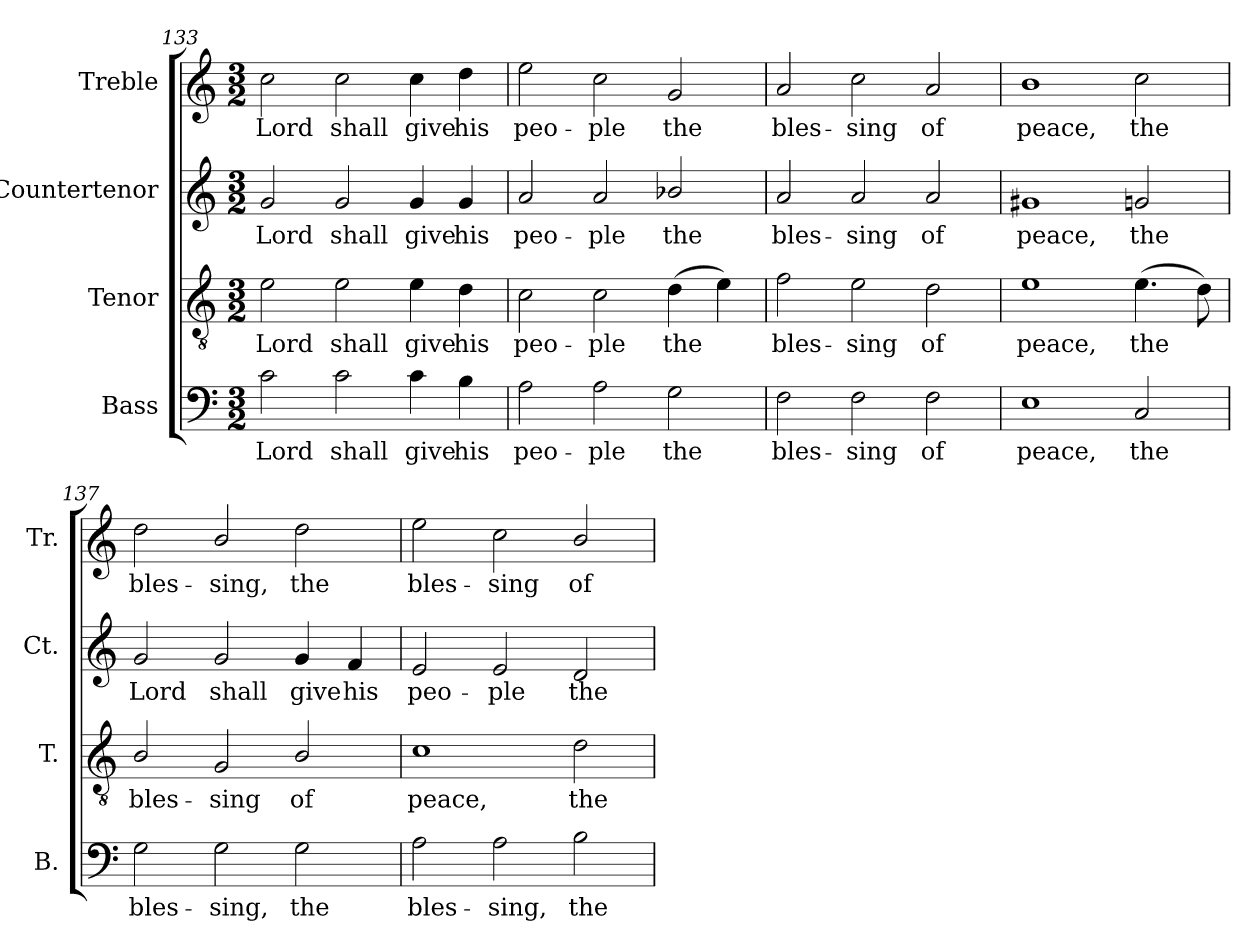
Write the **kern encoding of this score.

**kern	**text	**kern	**text	**kern	**text	**kern	**text
*part4	*part4	*part3	*part3	*part2	*part2	*part1	*part1
*staff4	*staff4	*staff3	*staff3	*staff2	*staff2	*staff1	*staff1
*I"Bass	*	*I"Tenor	*	*I"Countertenor	*	*I"Treble	*
*I'B.	*	*I'T.	*	*I'Ct.	*	*I'Tr.	*
*clefF4	*	*clefGv2	*	*clefG2	*	*clefG2	*
*	*	*ITrd7c12	*	*	*	*	*
*k[]	*	*k[]	*	*k[]	*	*k[]	*
*C:	*	*C:	*	*C:	*	*C:	*
*M3/2	*	*M3/2	*	*M3/2	*	*M3/2	*
=133	=133	=133	=133	=133	=133	=133	=133
!	!LO:LY:b:color=#000000	!	!	!	!	!	!
!	!	!	!LO:LY:b:color=#000000	!	!	!	!
!	!	!	!	!	!LO:LY:b:color=#000000	!	!
!	!	!	!	!	!	!	!LO:LY:b:color=#000000
2ci\	Lord	2Ei\	Lord	2gi/	Lord	2cci\	Lord
!	!LO:LY:b:color=#000000	!	!	!	!	!	!
!	!	!	!LO:LY:b:color=#000000	!	!	!	!
!	!	!	!	!	!LO:LY:b:color=#000000	!	!
!	!	!	!	!	!	!	!LO:LY:b:color=#000000
2ci\	shall	2Ei\	shall	2gi/	shall	2cci\	shall
!	!LO:LY:b:color=#000000	!	!	!	!	!	!
!	!	!	!LO:LY:b:color=#000000	!	!	!	!
!	!	!	!	!	!LO:LY:b:color=#000000	!	!
!	!	!	!	!	!	!	!LO:LY:b:color=#000000
4ci\	give	4Ei\	give	4gi/	give	4cci\	give
!	!LO:LY:b:color=#000000	!	!	!	!	!	!
!	!	!	!LO:LY:b:color=#000000	!	!	!	!
!	!	!	!	!	!LO:LY:b:color=#000000	!	!
!	!	!	!	!	!	!	!LO:LY:b:color=#000000
4Bi\	his	4Di\	his	4gi/	his	4ddi\	his
=134	=134	=134	=134	=134	=134	=134	=134
!	!LO:LY:b:color=#000000	!	!	!	!	!	!
!	!	!	!LO:LY:b:color=#000000	!	!	!	!
!	!	!	!	!	!LO:LY:b:color=#000000	!	!
!	!	!	!	!	!	!	!LO:LY:b:color=#000000
2Ai\	peo-	2Ci\	peo-	2ai/	peo-	2eei\	peo-
!	!LO:LY:b:color=#000000	!	!	!	!	!	!
!	!	!	!LO:LY:b:color=#000000	!	!	!	!
!	!	!	!	!	!LO:LY:b:color=#000000	!	!
!	!	!	!	!	!	!	!LO:LY:b:color=#000000
2Ai\	-ple	2Ci\	-ple	2ai/	-ple	2cci\	-ple
!	!LO:LY:b:color=#000000	!	!	!	!	!	!
!	!	!	!LO:LY:b:color=#000000	!	!	!	!
!	!	!	!	!	!LO:LY:b:color=#000000	!	!
!	!	!	!	!	!	!	!LO:LY:b:color=#000000
2Gi\	the	(4Di\	the	2b-Xi/	the	2gi/	the
.	.	4Ei\)	.	.	.	.	.
=135	=135	=135	=135	=135	=135	=135	=135
!	!LO:LY:b:color=#000000	!	!	!	!	!	!
!	!	!	!LO:LY:b:color=#000000	!	!	!	!
!	!	!	!	!	!LO:LY:b:color=#000000	!	!
!	!	!	!	!	!	!	!LO:LY:b:color=#000000
2Fi\	bles-	2Fi\	bles-	2ai/	bles-	2ai/	bles-
!	!LO:LY:b:color=#000000	!	!	!	!	!	!
!	!	!	!LO:LY:b:color=#000000	!	!	!	!
!	!	!	!	!	!LO:LY:b:color=#000000	!	!
!	!	!	!	!	!	!	!LO:LY:b:color=#000000
2Fi\	-sing	2Ei\	-sing	2ai/	-sing	2cci\	-sing
!	!LO:LY:b:color=#000000	!	!	!	!	!	!
!	!	!	!LO:LY:b:color=#000000	!	!	!	!
!	!	!	!	!	!LO:LY:b:color=#000000	!	!
!	!	!	!	!	!	!	!LO:LY:b:color=#000000
2Fi\	of	2Di\	of	2ai/	of	2ai/	of
=136	=136	=136	=136	=136	=136	=136	=136
!	!LO:LY:b:color=#000000	!	!	!	!	!	!
!	!	!	!LO:LY:b:color=#000000	!	!	!	!
!	!	!	!	!	!LO:LY:b:color=#000000	!	!
!	!	!	!	!	!	!	!LO:LY:b:color=#000000
1Ei	peace,	1Ei	peace,	1g#Xi	peace,	1bi	peace,
!	!LO:LY:b:color=#000000	!	!	!	!	!	!
!	!	!	!LO:LY:b:color=#000000	!	!	!	!
!	!	!	!	!	!LO:LY:b:color=#000000	!	!
!	!	!	!	!	!	!	!LO:LY:b:color=#000000
2Ci/	the	(4.Ei\	the	2gni/	the	2cci\	the
.	.	8Di\)	.	.	.	.	.
=137	=137	=137	=137	=137	=137	=137	=137
!	!LO:LY:b:color=#000000	!	!	!	!	!	!
!	!	!	!LO:LY:b:color=#000000	!	!	!	!
!	!	!	!	!	!LO:LY:b:color=#000000	!	!
!	!	!	!	!	!	!	!LO:LY:b:color=#000000
2Gi\	bles-	2BBi/	bles-	2gi/	Lord	2ddi\	bles-
!	!LO:LY:b:color=#000000	!	!	!	!	!	!
!	!	!	!LO:LY:b:color=#000000	!	!	!	!
!	!	!	!	!	!LO:LY:b:color=#000000	!	!
!	!	!	!	!	!	!	!LO:LY:b:color=#000000
2Gi\	-sing,	2GGi/	-sing	2gi/	shall	2bi/	-sing,
!	!LO:LY:b:color=#000000	!	!	!	!	!	!
!	!	!	!LO:LY:b:color=#000000	!	!	!	!
!	!	!	!	!	!LO:LY:b:color=#000000	!	!
!	!	!	!	!	!	!	!LO:LY:b:color=#000000
2Gi\	the	2BBi/	of	4gi/	give	2ddi\	the
!	!	!	!	!	!LO:LY:b:color=#000000	!	!
.	.	.	.	4fi/	his	.	.
=138	=138	=138	=138	=138	=138	=138	=138
!	!LO:LY:b:color=#000000	!	!	!	!	!	!
!	!	!	!LO:LY:b:color=#000000	!	!	!	!
!	!	!	!	!	!LO:LY:b:color=#000000	!	!
!	!	!	!	!	!	!	!LO:LY:b:color=#000000
2Ai\	bles-	1Ci	peace,	2ei/	peo-	2eei\	bles-
!	!LO:LY:b:color=#000000	!	!	!	!	!	!
!	!	!	!	!	!LO:LY:b:color=#000000	!	!
!	!	!	!	!	!	!	!LO:LY:b:color=#000000
2Ai\	-sing,	.	.	2ei/	-ple	2cci\	-sing
!	!LO:LY:b:color=#000000	!	!	!	!	!	!
!	!	!	!LO:LY:b:color=#000000	!	!	!	!
!	!	!	!	!	!LO:LY:b:color=#000000	!	!
!	!	!	!	!	!	!	!LO:LY:b:color=#000000
2Bi\	the	2Di\	the	2di/	the	2bi/	of
=	=	=	=	=	=	=	=
*-	*-	*-	*-	*-	*-	*-	*-
